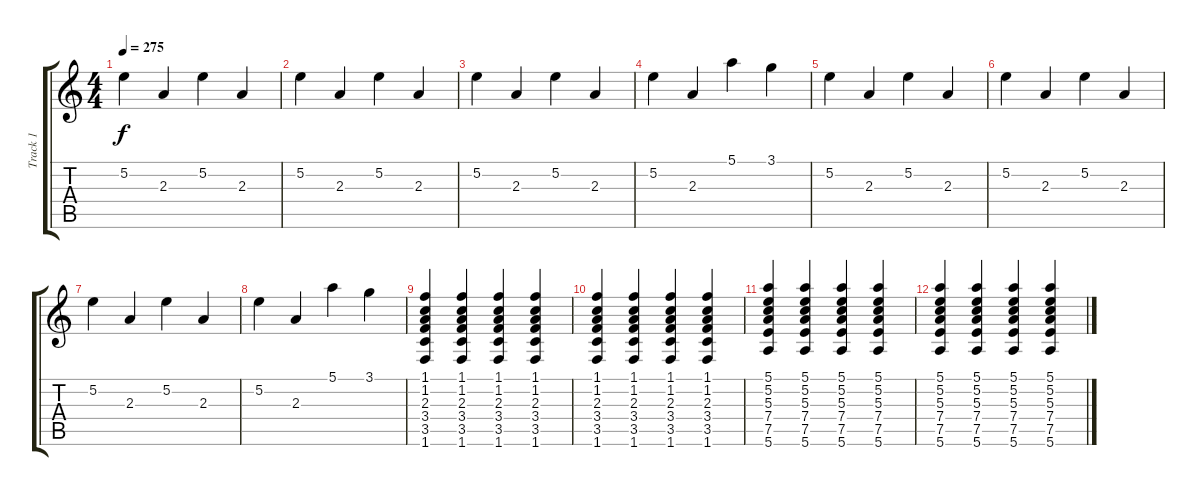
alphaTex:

\track ("Track 1" "Track 1") {instrument acousticguitarsteel}
\staff {score tabs}
\tuning (E4 B3 G3 D3 A2 E2) {hide}
\ts (4 4)
\tempo 275
\clef g2
\ks c
5.2.4{dy f} 2.3.4 5.2.4 2.3.4 |
5.2.4 2.3.4 5.2.4 2.3.4 |
5.2.4 2.3.4 5.2.4 2.3.4 |
5.2.4 2.3.4 5.1.4 3.1.4 |
5.2.4 2.3.4 5.2.4 2.3.4 |
5.2.4 2.3.4 5.2.4 2.3.4 |
5.2.4 2.3.4 5.2.4 2.3.4 |
5.2.4 2.3.4 5.1.4 3.1.4 |
(1.1 1.2 2.3 3.4 3.5 1.6).4 (1.1 1.2 2.3 3.4 3.5 1.6).4 (1.1 1.2 2.3 3.4 3.5 1.6).4 (1.1 1.2 2.3 3.4 3.5 1.6).4 |
(1.1 1.2 2.3 3.4 3.5 1.6).4 (1.1 1.2 2.3 3.4 3.5 1.6).4 (1.1 1.2 2.3 3.4 3.5 1.6).4 (1.1 1.2 2.3 3.4 3.5 1.6).4 |
(5.1 5.2 5.3 7.4 7.5 5.6).4 (5.1 5.2 5.3 7.4 7.5 5.6).4 (5.1 5.2 5.3 7.4 7.5 5.6).4 (5.1 5.2 5.3 7.4 7.5 5.6).4 |
(5.1 5.2 5.3 7.4 7.5 5.6).4 (5.1 5.2 5.3 7.4 7.5 5.6).4 (5.1 5.2 5.3 7.4 7.5 5.6).4 (5.1 5.2 5.3 7.4 7.5 5.6).4
